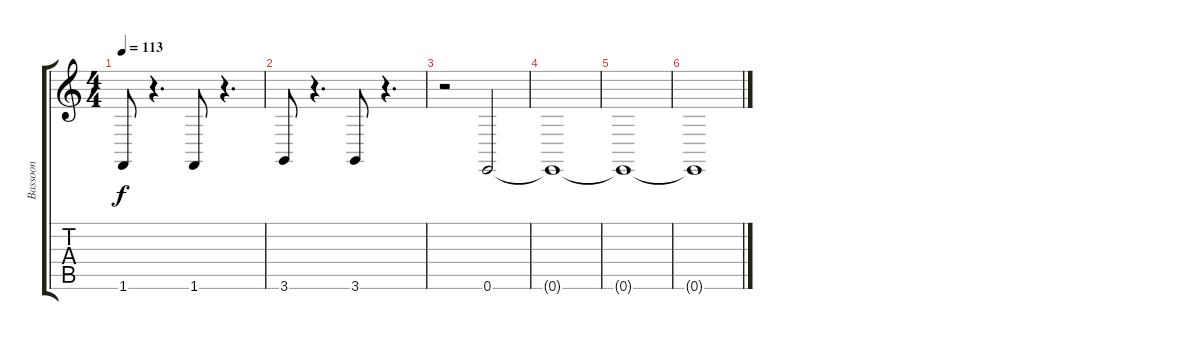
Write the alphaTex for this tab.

\track ("Bassoon" "Bassoon") {instrument bassoon}
\staff {score tabs}
\tuning (E4 B3 G3 D3 A2 E2) {hide}
\ts (4 4)
\tempo 113
\clef g2
\ks c
1.6.8{dy f} r.4{d} 1.6.8 r.4{d} |
3.6.8 r.4{d} 3.6.8 r.4{d} |
r.2 0.6.2 |
0.6{t}.1{volume 0} |
0.6{t}.1 |
0.6{t}.1
